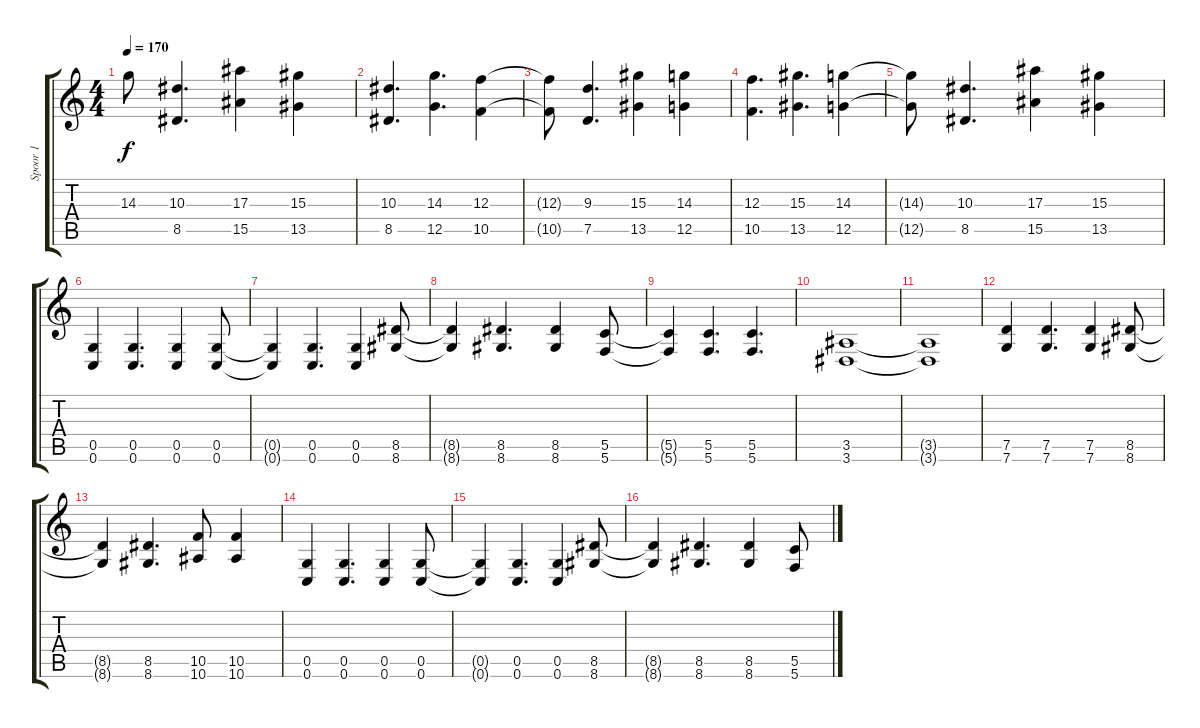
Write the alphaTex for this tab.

\track ("Spoor 1" "Spoor 1") {instrument distortionguitar}
\staff {score tabs}
\tuning (D4 A3 F3 C3 G2 C2) {hide}
\ts (4 4)
\tempo 170
\clef g2
\ks c
14.3{t}.8{dy f} (10.3 8.5).4{d} (17.3 15.5).4 (15.3 13.5).4 |
(10.3 8.5).4{d} (14.3 12.5).4{d} (12.3 10.5).4 |
(12.3{t} 10.5{t}).8 (9.3 7.5).4{d} (15.3 13.5).4 (14.3 12.5).4 |
(12.3 10.5).4{d} (15.3 13.5).4{d} (14.3 12.5).4 |
(14.3{t} 12.5{t}).8 (10.3 8.5).4{d} (17.3 15.5).4 (15.3 13.5).4 |
(0.5 0.6).4 (0.5 0.6).4{d} (0.5 0.6).4 (0.5 0.6).8 |
(0.5{t} 0.6{t}).4 (0.5 0.6).4{d} (0.5 0.6).4 (8.5 8.6).8 |
(8.5{t} 8.6{t}).4 (8.5 8.6).4{d} (8.5 8.6).4 (5.5 5.6).8 |
(5.5{t} 5.6{t}).4 (5.5 5.6).4{d} (5.5 5.6).4{d} |
(3.5 3.6).1 |
(3.5{t} 3.6{t}).1 |
(7.5 7.6).4 (7.5 7.6).4{d} (7.5 7.6).4 (8.5 8.6).8 |
(8.5{t} 8.6{t}).4 (8.5 8.6).4{d} (10.5 10.6).8 (10.5 10.6).4 |
(0.5 0.6).4 (0.5 0.6).4{d} (0.5 0.6).4 (0.5 0.6).8 |
(0.5{t} 0.6{t}).4 (0.5 0.6).4{d} (0.5 0.6).4 (8.5 8.6).8 |
(8.5{t} 8.6{t}).4 (8.5 8.6).4{d} (8.5 8.6).4 (5.5 5.6).8
